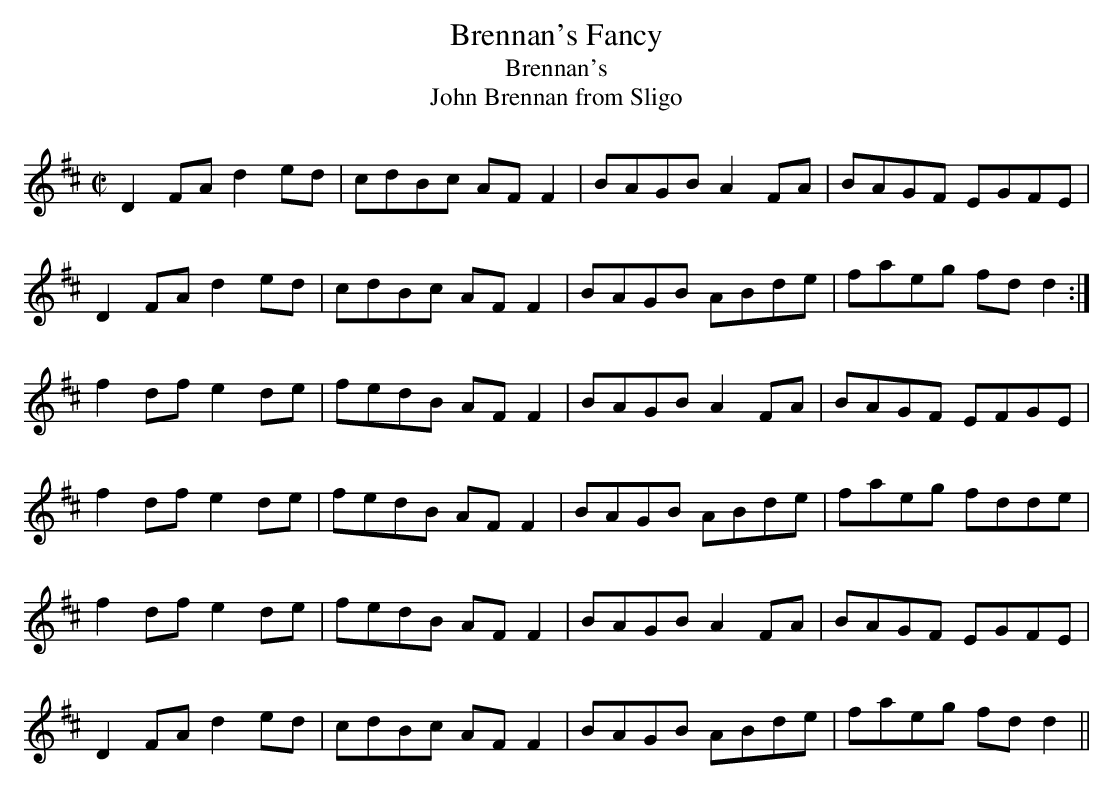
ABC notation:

X:1
T:Brennan's Fancy
T:Brennan's
T:John Brennan from Sligo
M:C|
K:D
D2FA d2ed|cdBc AFF2|BAGB A2FA|BAGF EGFE|
D2FA d2ed|cdBc AFF2|BAGB ABde|faeg fdd2:|
f2df e2de|fedB AFF2|BAGB A2FA|BAGF EFGE|
f2df e2de|fedB AFF2|BAGB ABde|faeg fdde|
f2df e2de|fedB AFF2|BAGB A2FA|BAGF EGFE|
D2FA d2ed|cdBc AFF2|BAGB ABde|faeg fdd2||
